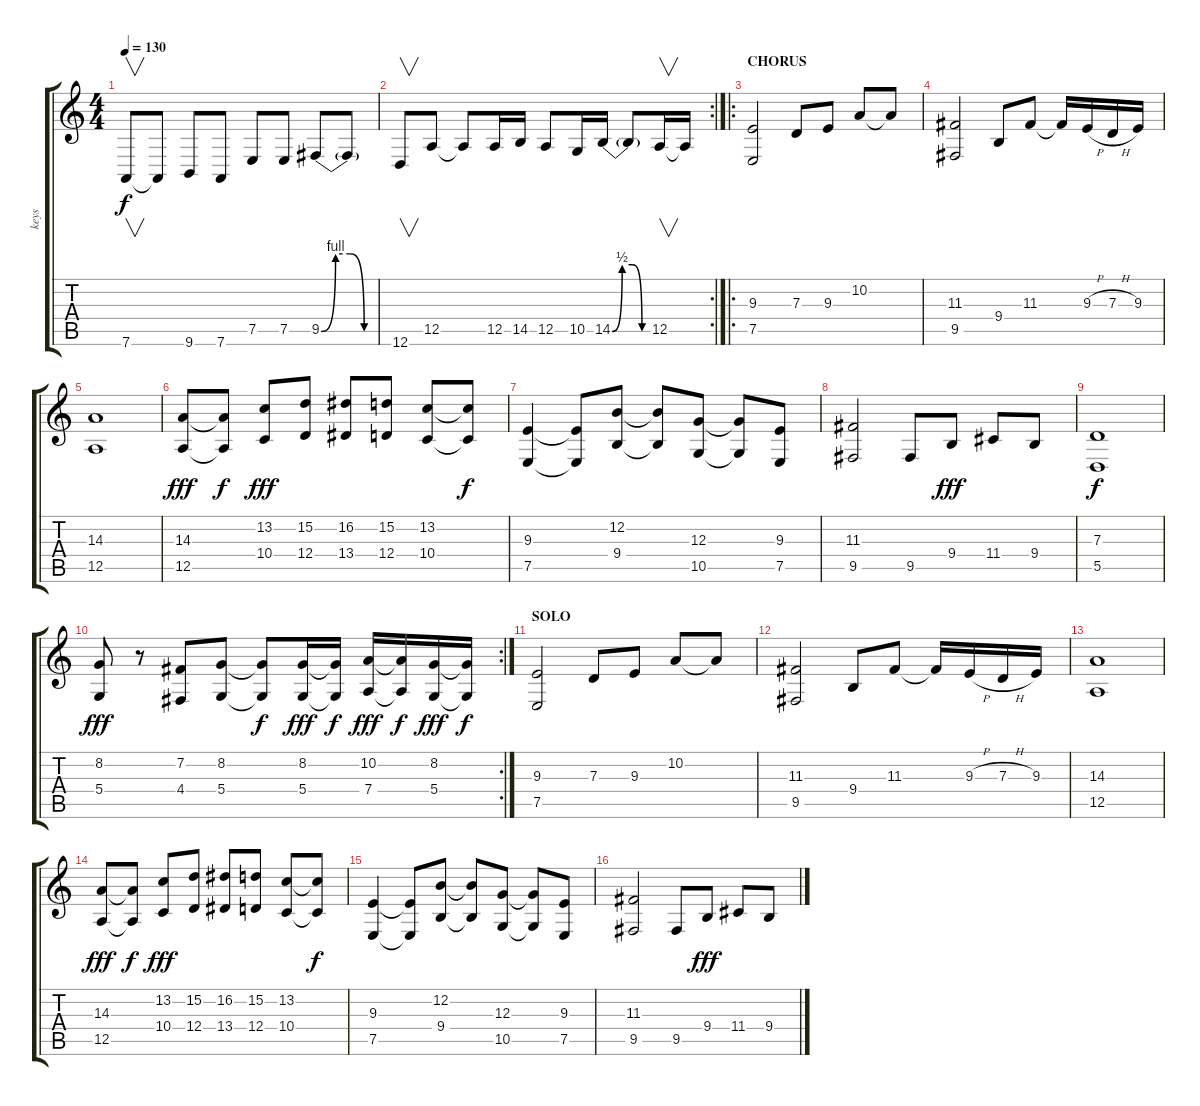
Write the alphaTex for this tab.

\track ("keys" "keys") {instrument brasssection}
\staff {score tabs}
\tuning (E4 B3 G3 D3 A2 D2) {hide}
\ts (4 4)
\tempo 130
\clef g2
\ks c
7.6.8{v dy f} 7.6{t}.8 9.6.8 7.6.8 7.5.8 7.5.8 9.5{be (custom 0 0 15 4 30 4 45 0 60 0)}.8 9.5{t}.8 |
\rc 2
12.6.8{v} 12.5.8 12.5{t}.8 12.5.16 14.5.16 12.5.8 10.5.16 14.5{be (custom 0 0 15 2 30 2 45 0 60 0)}.16 14.5{t}.8 12.5.16{v} 12.5{t}.16 |
\ro
\section ("" "CHORUS")
(9.3 7.5).2{volume 16 balance 16 instrument brasssection} 7.3.8 9.3.8 10.2.8 10.2{t}.8 |
(11.3 9.5).2 9.4.8 11.3.8 11.3{t}.16 9.3{h}.16 7.3{h}.16 9.3.16 |
(14.3 12.5).1 |
(14.3 12.5).8{dy fff} (14.3{t} 12.5{t}).8{dy f} (13.2 10.4).8{dy fff} (15.2 12.4).8 (16.2 13.4).8 (15.2 12.4).8 (13.2 10.4).8 (13.2{t} 10.4{t}).8{dy f} |
(9.3 7.5).4 (9.3{t} 7.5{t}).8 (12.2 9.4).8 (12.2{t} 9.4{t}).8 (12.3 10.5).8 (12.3{t} 10.5{t}).8 (9.3 7.5).8 |
(11.3 9.5).2 9.5.8 9.4.8{dy fff} 11.4.8 9.4.8 |
(7.3 5.5).1{dy f} |
\rc 2
(8.2 5.4).8{dy fff} r.8 (7.2 4.4).8 (8.2 5.4).8 (8.2{t} 5.4{t}).8{dy f} (8.2 5.4).16{dy fff} (8.2{t} 5.4{t}).16{dy f} (10.2 7.4).16{dy fff} (10.2{t} 7.4{t}).16{dy f} (8.2 5.4).16{dy fff} (8.2{t} 5.4{t}).16{dy f} |
\section ("" "SOLO")
(9.3 7.5).2{volume 10} 7.3.8 9.3.8 10.2.8 10.2{t}.8 |
(11.3 9.5).2 9.4.8 11.3.8 11.3{t}.16 9.3{h}.16 7.3{h}.16 9.3.16 |
(14.3 12.5).1 |
(14.3 12.5).8{dy fff} (14.3{t} 12.5{t}).8{dy f} (13.2 10.4).8{dy fff} (15.2 12.4).8 (16.2 13.4).8 (15.2 12.4).8 (13.2 10.4).8 (13.2{t} 10.4{t}).8{dy f} |
(9.3 7.5).4 (9.3{t} 7.5{t}).8 (12.2 9.4).8 (12.2{t} 9.4{t}).8 (12.3 10.5).8 (12.3{t} 10.5{t}).8 (9.3 7.5).8 |
(11.3 9.5).2 9.5.8 9.4.8{dy fff} 11.4.8 9.4.8
